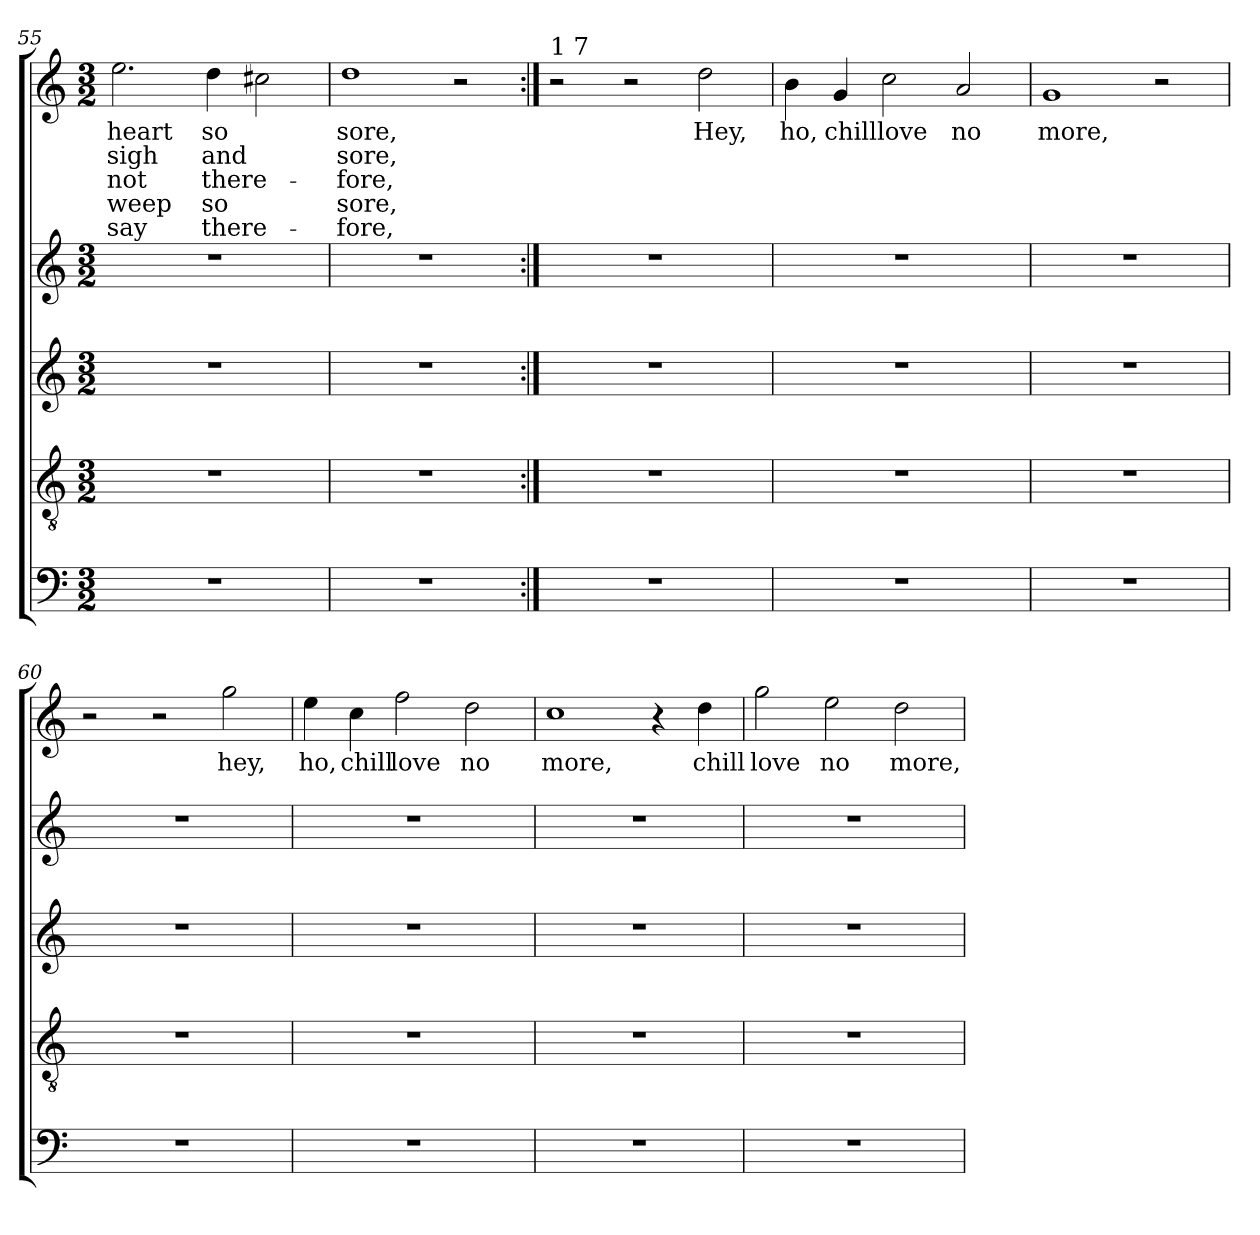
**kern	**kern	**kern	**kern	**kern	**text	**text	**text	**text	**text
*part5	*part4	*part3	*part2	*part1	*part1	*part1	*part1	*part1	*part1
*staff5	*staff4	*staff3	*staff2	*staff1	*staff1	*staff1	*staff1	*staff1	*staff1
*clefF4	*clefGv2	*clefG2	*clefG2	*clefG2	*	*	*	*	*
*k[]	*k[]	*k[]	*k[]	*k[]	*	*	*	*	*
*C:	*C:	*C:	*C:	*C:	*	*	*	*	*
*M3/2	*M3/2	*M3/2	*M3/2	*M3/2	*	*	*	*	*
=55	=55	=55	=55	=55	=55	=55	=55	=55	=55
!	!	!	!	!	!LO:LY:b	!LO:LY:b	!LO:LY:b	!LO:LY:b	!LO:LY:b
1.r	1.r	1.r	1.r	2.ee\	heart	sigh	not	weep	say
!	!	!	!	!	!LO:LY:b	!LO:LY:b	!LO:LY:b	!LO:LY:b	!LO:LY:b
.	.	.	.	4dd\	so	and	there-	so	there-
.	.	.	.	2cc#X\	.	.	.	.	.
=56	=56	=56	=56	=56	=56	=56	=56	=56	=56
!	!	!	!	!	!LO:LY:b	!LO:LY:b	!LO:LY:b	!LO:LY:b	!LO:LY:b
1.r	1.r	1.r	1.r	1dd	sore,	sore,	-fore,	sore,	-fore,
.	.	.	.	2r	.	.	.	.	.
!!LO:LB:g=z
=57:|!	=57:|!	=57:|!	=57:|!	=57:|!	=57:|!	=57:|!	=57:|!	=57:|!	=57:|!
!	!	!	!	!LO:TX:a:t=1 7	!	!	!	!	!
1.r	1.r	1.r	1.r	2r	.	.	.	.	.
.	.	.	.	2r	.	.	.	.	.
!	!	!	!	!	!LO:LY:b	!	!	!	!
.	.	.	.	2dd\	Hey,	.	.	.	.
=58	=58	=58	=58	=58	=58	=58	=58	=58	=58
!	!	!	!	!	!LO:LY:b	!	!	!	!
1.r	1.r	1.r	1.r	4b\	ho,	.	.	.	.
!	!	!	!	!	!LO:LY:b	!	!	!	!
.	.	.	.	4g/	chill	.	.	.	.
!	!	!	!	!	!LO:LY:b	!	!	!	!
.	.	.	.	2cc\	love	.	.	.	.
!	!	!	!	!	!LO:LY:b	!	!	!	!
.	.	.	.	2a/	no	.	.	.	.
=59	=59	=59	=59	=59	=59	=59	=59	=59	=59
!	!	!	!	!	!LO:LY:b	!	!	!	!
1.r	1.r	1.r	1.r	1g	more,	.	.	.	.
.	.	.	.	2r	.	.	.	.	.
=60	=60	=60	=60	=60	=60	=60	=60	=60	=60
1.r	1.r	1.r	1.r	2r	.	.	.	.	.
.	.	.	.	2r	.	.	.	.	.
!	!	!	!	!	!LO:LY:b	!	!	!	!
.	.	.	.	2gg\	hey,	.	.	.	.
=61	=61	=61	=61	=61	=61	=61	=61	=61	=61
!	!	!	!	!	!LO:LY:b	!	!	!	!
1.r	1.r	1.r	1.r	4ee\	ho,	.	.	.	.
!	!	!	!	!	!LO:LY:b	!	!	!	!
.	.	.	.	4cc\	chill	.	.	.	.
!	!	!	!	!	!LO:LY:b	!	!	!	!
.	.	.	.	2ff\	love	.	.	.	.
!	!	!	!	!	!LO:LY:b	!	!	!	!
.	.	.	.	2dd\	no	.	.	.	.
!!LO:LB:g=z
=62	=62	=62	=62	=62	=62	=62	=62	=62	=62
!	!	!	!	!	!LO:LY:b	!	!	!	!
1.r	1.r	1.r	1.r	1cc	more,	.	.	.	.
.	.	.	.	4r	.	.	.	.	.
!	!	!	!	!	!LO:LY:b	!	!	!	!
.	.	.	.	4dd\	chill	.	.	.	.
=63	=63	=63	=63	=63	=63	=63	=63	=63	=63
!	!	!	!	!	!LO:LY:b	!	!	!	!
1.r	1.r	1.r	1.r	2gg\	love	.	.	.	.
!	!	!	!	!	!LO:LY:b	!	!	!	!
.	.	.	.	2ee\	no	.	.	.	.
!	!	!	!	!	!LO:LY:b	!	!	!	!
.	.	.	.	2dd\	more,	.	.	.	.
=	=	=	=	=	=	=	=	=	=
*-	*-	*-	*-	*-	*-	*-	*-	*-	*-
